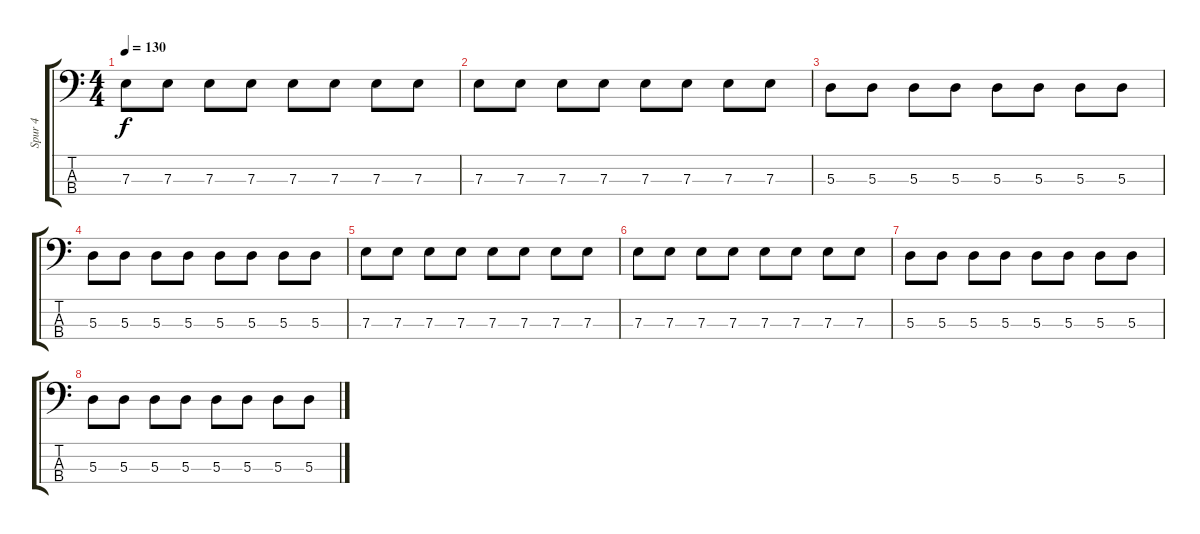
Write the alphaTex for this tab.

\track ("Spur 4" "Spur 4") {instrument electricbassfinger}
\staff {score tabs}
\tuning (G2 D2 A1 E1) {hide}
\ts (4 4)
\tempo 130
\clef f4
\ks c
7.3.8{dy f} 7.3.8 7.3.8 7.3.8 7.3.8 7.3.8 7.3.8 7.3.8 |
7.3.8 7.3.8 7.3.8 7.3.8 7.3.8 7.3.8 7.3.8 7.3.8 |
5.3.8 5.3.8 5.3.8 5.3.8 5.3.8 5.3.8 5.3.8 5.3.8 |
5.3.8 5.3.8 5.3.8 5.3.8 5.3.8 5.3.8 5.3.8 5.3.8 |
7.3.8 7.3.8 7.3.8 7.3.8 7.3.8 7.3.8 7.3.8 7.3.8 |
7.3.8 7.3.8 7.3.8 7.3.8 7.3.8 7.3.8 7.3.8 7.3.8 |
5.3.8 5.3.8 5.3.8 5.3.8 5.3.8 5.3.8 5.3.8 5.3.8 |
5.3.8 5.3.8 5.3.8 5.3.8 5.3.8 5.3.8 5.3.8 5.3.8
